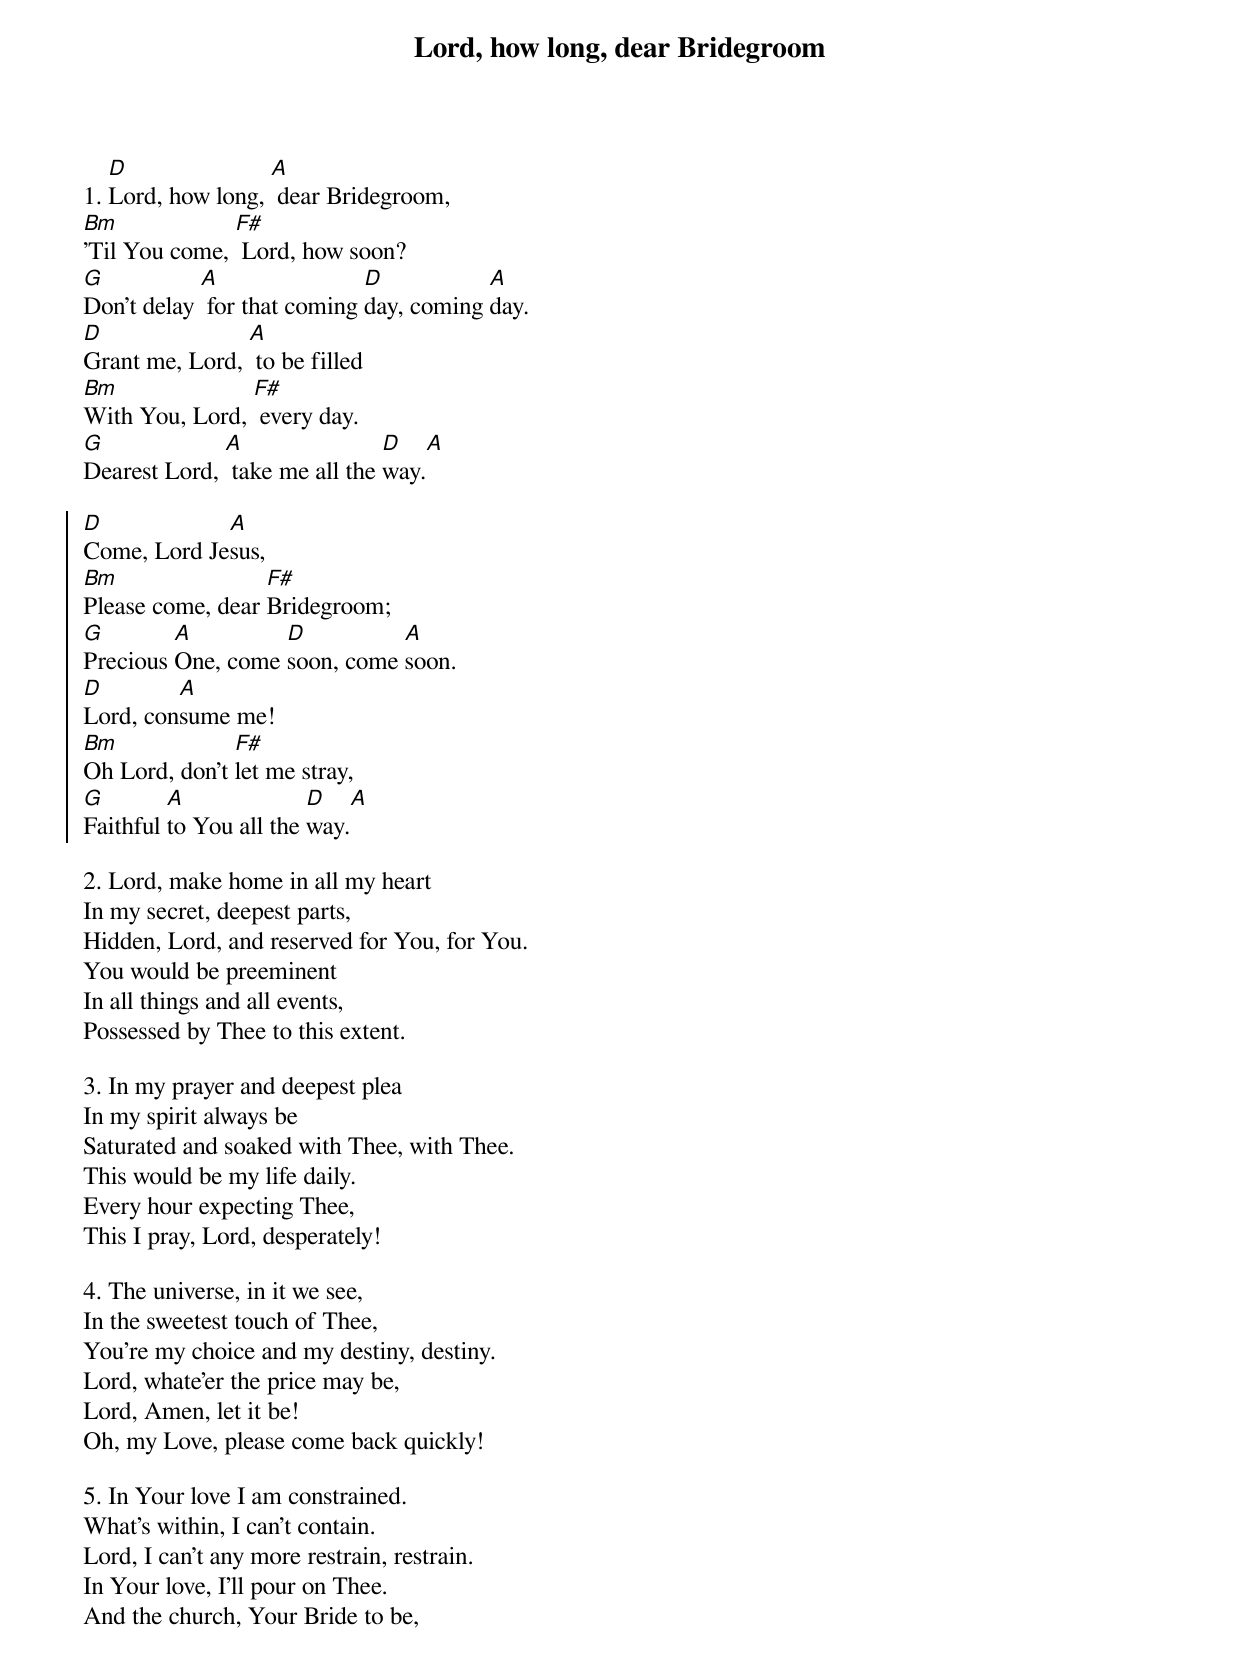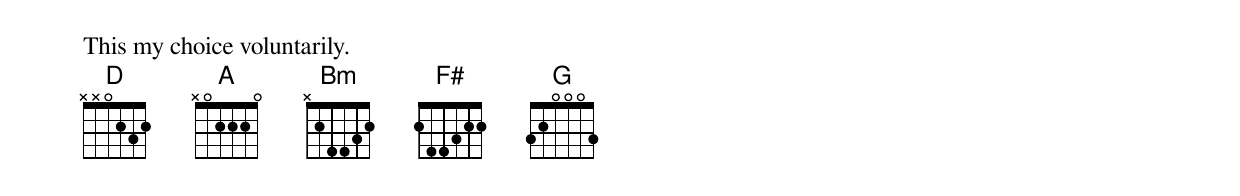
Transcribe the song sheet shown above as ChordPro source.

{t:Lord, how long, dear Bridegroom}

1. [D]Lord, how long, [A] dear Bridegroom,
[Bm]'Til You come, [F#] Lord, how soon?
[G]Don't delay [A] for that coming [D]day, coming [A]day.
[D]Grant me, Lord, [A] to be filled
[Bm]With You, Lord, [F#] every day.
[G]Dearest Lord, [A] take me all the [D]way.[A]

{soc}
[D]Come, Lord Je[A]sus,
[Bm]Please come, dear [F#]Bridegroom;
[G]Precious [A]One, come [D]soon, come [A]soon.
[D]Lord, con[A]sume me!
[Bm]Oh Lord, don't [F#]let me stray,
[G]Faithful [A]to You all the [D]way.[A]
{eoc}

2. Lord, make home in all my heart
In my secret, deepest parts,
Hidden, Lord, and reserved for You, for You.
You would be preeminent
In all things and all events,
Possessed by Thee to this extent.

3. In my prayer and deepest plea
In my spirit always be
Saturated and soaked with Thee, with Thee.
This would be my life daily.
Every hour expecting Thee,
This I pray, Lord, desperately!

4. The universe, in it we see,
In the sweetest touch of Thee,
You're my choice and my destiny, destiny.
Lord, whate'er the price may be,
Lord, Amen, let it be!
Oh, my Love, please come back quickly!

5. In Your love I am constrained.
What's within, I can't contain.
Lord, I can't any more restrain, restrain.
In Your love, I'll pour on Thee.
And the church, Your Bride to be,
This my choice voluntarily.
